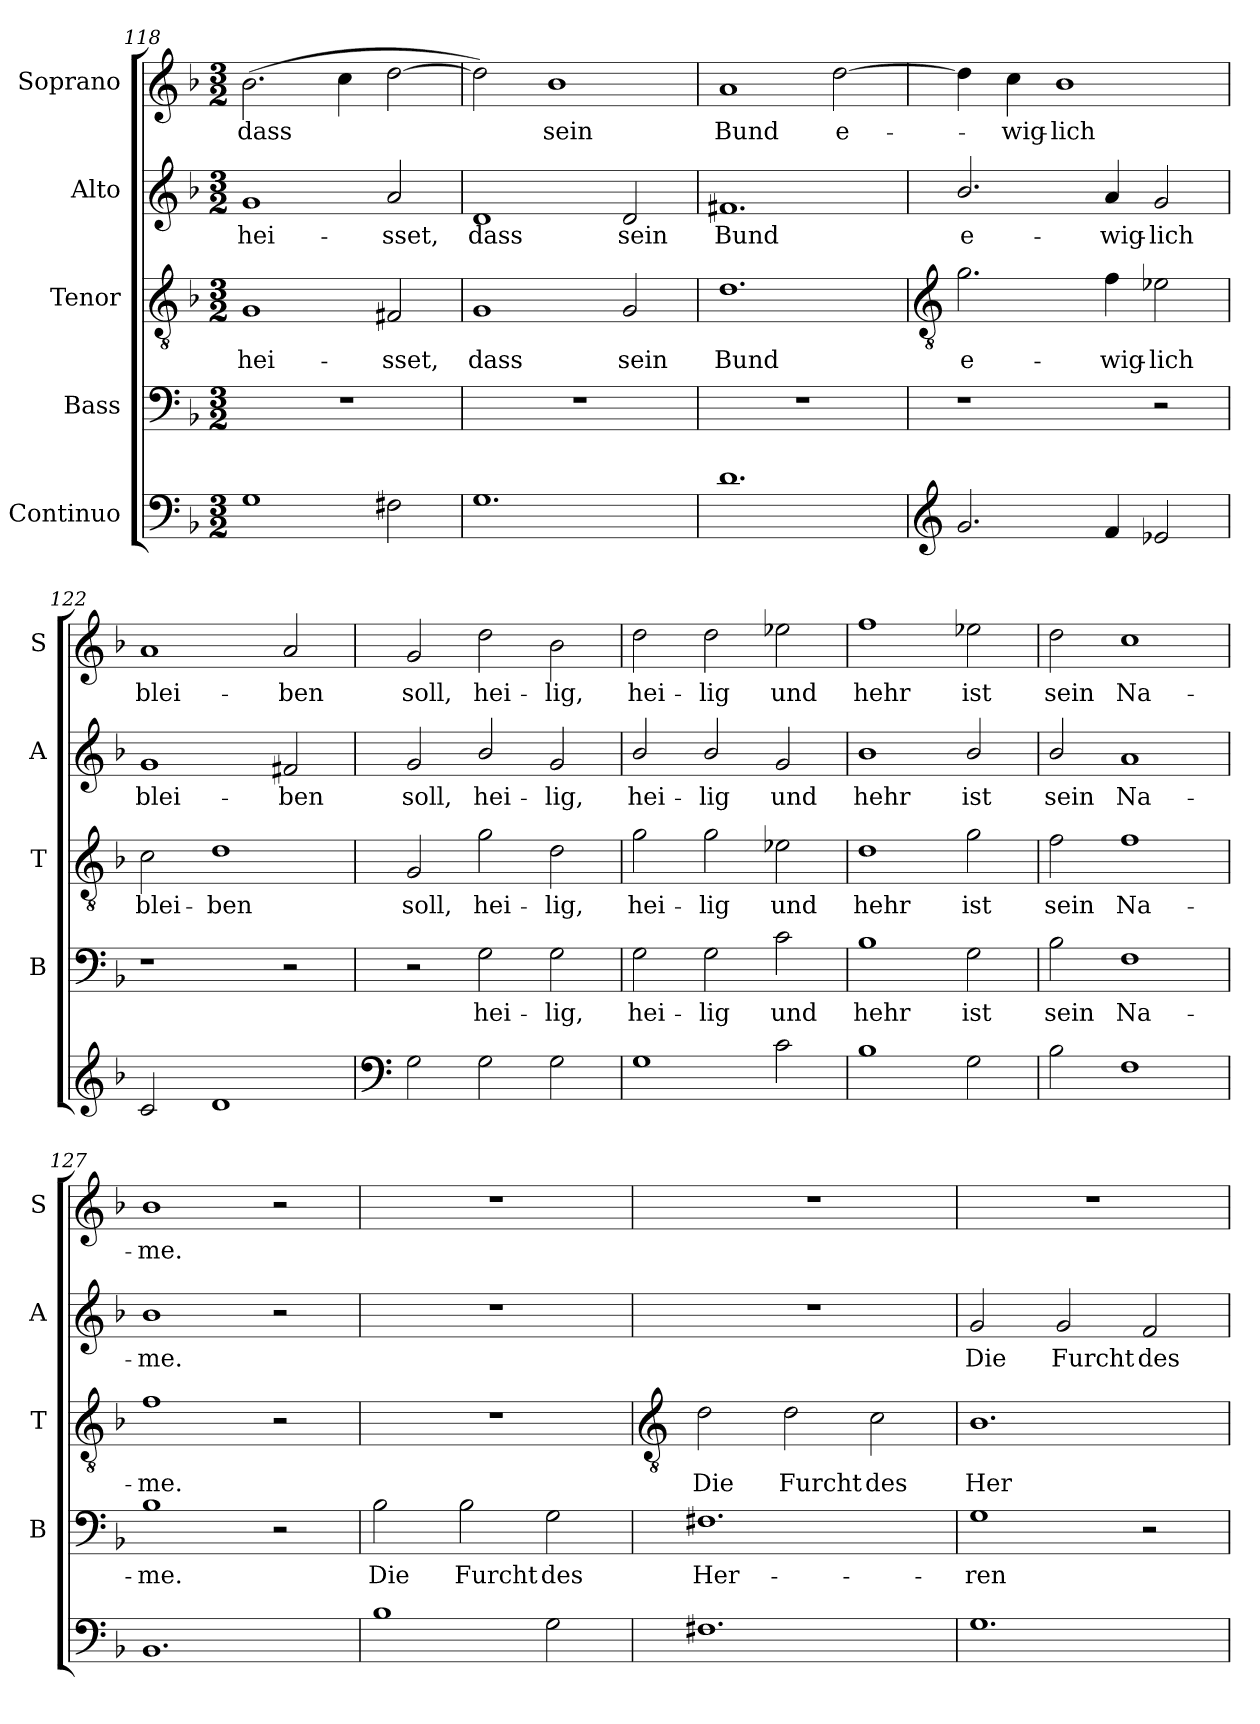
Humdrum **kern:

**kern	**kern	**text	**kern	**text	**kern	**text	**kern	**text
*part5	*part4	*part4	*part3	*part3	*part2	*part2	*part1	*part1
*staff5	*staff4	*staff4	*staff3	*staff3	*staff2	*staff2	*staff1	*staff1
*I"Continuo	*I"Bass	*	*I"Tenor	*	*I"Alto	*	*I"Soprano	*
*	*I'B	*	*I'T	*	*I'A	*	*I'S	*
*clefF4	*clefF4	*	*clefGv2	*	*clefG2	*	*clefG2	*
*k[b-]	*k[b-]	*	*k[b-]	*	*k[b-]	*	*k[b-]	*
*F:	*F:	*	*F:	*	*F:	*	*F:	*
*M3/2	*M3/2	*	*M3/2	*	*M3/2	*	*M3/2	*
=118	=118	=118	=118	=118	=118	=118	=118	=118
!	!LO:N:vis=1	!	!	!LO:LY:b	!	!LO:LY:b	!	!LO:LY:b
1G	1.r	.	1G	-hei-	1g	-hei-	(>2.b-	dass
.	.	.	.	.	.	.	4cc	.
!	!	!	!	!LO:LY:b	!	!LO:LY:b	!	!
2F#X	.	.	2F#X	-sset,	2a	-sset,	[2dd	.
=119	=119	=119	=119	=119	=119	=119	=119	=119
!	!LO:N:vis=1	!	!	!LO:LY:b	!	!LO:LY:b	!	!
1.G	1.r	.	1G	dass	1d	dass	2dd])	.
!	!	!	!	!	!	!	!	!LO:LY:b
.	.	.	.	.	.	.	1b-	sein
!	!	!	!	!LO:LY:b	!	!LO:LY:b	!	!
.	.	.	2G	sein	2d	sein	.	.
=120	=120	=120	=120	=120	=120	=120	=120	=120
!	!LO:N:vis=1	!	!	!LO:LY:b	!	!LO:LY:b	!	!LO:LY:b
1.d	1.r	.	1.d	Bund	1.f#X	Bund	1a	Bund
!	!	!	!	!	!	!	!	!LO:LY:b
.	.	.	.	.	.	.	[2dd	e-
!!LO:LB:g=z
=121	=121	=121	=121	=121	=121	=121	=121	=121
*clefG2	*	*	*clefGv2	*	*	*	*	*
!	!	!	!	!LO:LY:b	!	!LO:LY:b	!	!
2.g	1r	.	2.g	e-	2.b-/	e-	4dd]	.
!	!	!	!	!	!	!	!	!LO:LY:b
.	.	.	.	.	.	.	4cc	wig-
!	!	!	!	!	!	!	!	!LO:LY:b
.	.	.	.	.	.	.	1b-	-lich
!	!	!	!	!LO:LY:b	!	!LO:LY:b	!	!
4f	.	.	4f	-wig-	4a	-wig-	.	.
!	!	!	!	!LO:LY:b	!	!LO:LY:b	!	!
2e-X	2r	.	2e-X	-lich	2g	-lich	.	.
=122	=122	=122	=122	=122	=122	=122	=122	=122
!	!	!	!	!LO:LY:b	!	!LO:LY:b	!	!LO:LY:b
2c	1r	.	2c	blei-	1g	blei-	1a	blei-
!	!	!	!	!LO:LY:b	!	!	!	!
1d	.	.	1d	-ben	.	.	.	.
!	!	!	!	!	!	!LO:LY:b	!	!LO:LY:b
.	2r	.	.	.	2f#X	-ben	2a	-ben
=123	=123	=123	=123	=123	=123	=123	=123	=123
*clefF4	*	*	*	*	*	*	*	*
!	!	!	!	!LO:LY:b	!	!LO:LY:b	!	!LO:LY:b
2G	2r	.	2G	soll,	2g	soll,	2g	soll,
!	!	!LO:LY:b	!	!LO:LY:b	!	!LO:LY:b	!	!LO:LY:b
2G	2G	hei-	2g	hei-	2b-/	hei-	2dd	hei-
!	!	!LO:LY:b	!	!LO:LY:b	!	!LO:LY:b	!	!LO:LY:b
2G	2G	-lig,	2d	-lig,	2g	-lig,	2b-	-lig,
=124	=124	=124	=124	=124	=124	=124	=124	=124
!	!	!LO:LY:b	!	!LO:LY:b	!	!LO:LY:b	!	!LO:LY:b
1G	2G	hei-	2g	hei-	2b-/	hei-	2dd	hei-
!	!	!LO:LY:b	!	!LO:LY:b	!	!LO:LY:b	!	!LO:LY:b
.	2G	-lig	2g	-lig	2b-/	-lig	2dd	-lig
!	!	!LO:LY:b	!	!LO:LY:b	!	!LO:LY:b	!	!LO:LY:b
2c	2c	und	2e-X	und	2g	und	2ee-X	und
=125	=125	=125	=125	=125	=125	=125	=125	=125
!	!	!LO:LY:b	!	!LO:LY:b	!	!LO:LY:b	!	!LO:LY:b
1B-	1B-	hehr	1d	hehr	1b-	hehr	1ff	hehr
!	!	!LO:LY:b	!	!LO:LY:b	!	!LO:LY:b	!	!LO:LY:b
2G	2G	ist	2g	ist	2b-/	ist	2ee-X	ist
=126	=126	=126	=126	=126	=126	=126	=126	=126
!	!	!LO:LY:b	!	!LO:LY:b	!	!LO:LY:b	!	!LO:LY:b
2B-	2B-	sein	2f	sein	2b-/	sein	2dd	sein
!	!	!LO:LY:b	!	!LO:LY:b	!	!LO:LY:b	!	!LO:LY:b
1F	1F	Na-	1f	Na-	1a	Na-	1cc	Na-
=127	=127	=127	=127	=127	=127	=127	=127	=127
!	!	!LO:LY:b	!	!LO:LY:b	!	!LO:LY:b	!	!LO:LY:b
1.BB-	1B-	-me.	1f	-me.	1b-	-me.	1b-	-me.
.	2r	.	2r	.	2r	.	2r	.
=128	=128	=128	=128	=128	=128	=128	=128	=128
!	!	!LO:LY:b	!LO:N:vis=1	!	!LO:N:vis=1	!	!LO:N:vis=1	!
1B-	2B-	Die	1.r	.	1.r	.	1.r	.
!	!	!LO:LY:b	!	!	!	!	!	!
.	2B-	Furcht	.	.	.	.	.	.
!	!	!LO:LY:b	!	!	!	!	!	!
2G	2G	des	.	.	.	.	.	.
!!LO:LB:g=z
=129	=129	=129	=129	=129	=129	=129	=129	=129
*	*	*	*clefGv2	*	*	*	*	*
!	!	!LO:LY:b	!	!LO:LY:b	!LO:N:vis=1	!	!LO:N:vis=1	!
1.F#X	1.F#X	Her-	2d	Die	1.r	.	1.r	.
!	!	!	!	!LO:LY:b	!	!	!	!
.	.	.	2d	Furcht	.	.	.	.
!	!	!	!	!LO:LY:b	!	!	!	!
.	.	.	2c	des	.	.	.	.
=130	=130	=130	=130	=130	=130	=130	=130	=130
!	!	!LO:LY:b	!	!LO:LY:b	!	!LO:LY:b	!LO:N:vis=1	!
1.G	1G	-ren	1.B-	Her-	2g	Die	1.r	.
!	!	!	!	!	!	!LO:LY:b	!	!
.	.	.	.	.	2g	Furcht	.	.
!	!	!	!	!	!	!LO:LY:b	!	!
.	2r	.	.	.	2f	des	.	.
=	=	=	=	=	=	=	=	=
*-	*-	*-	*-	*-	*-	*-	*-	*-
